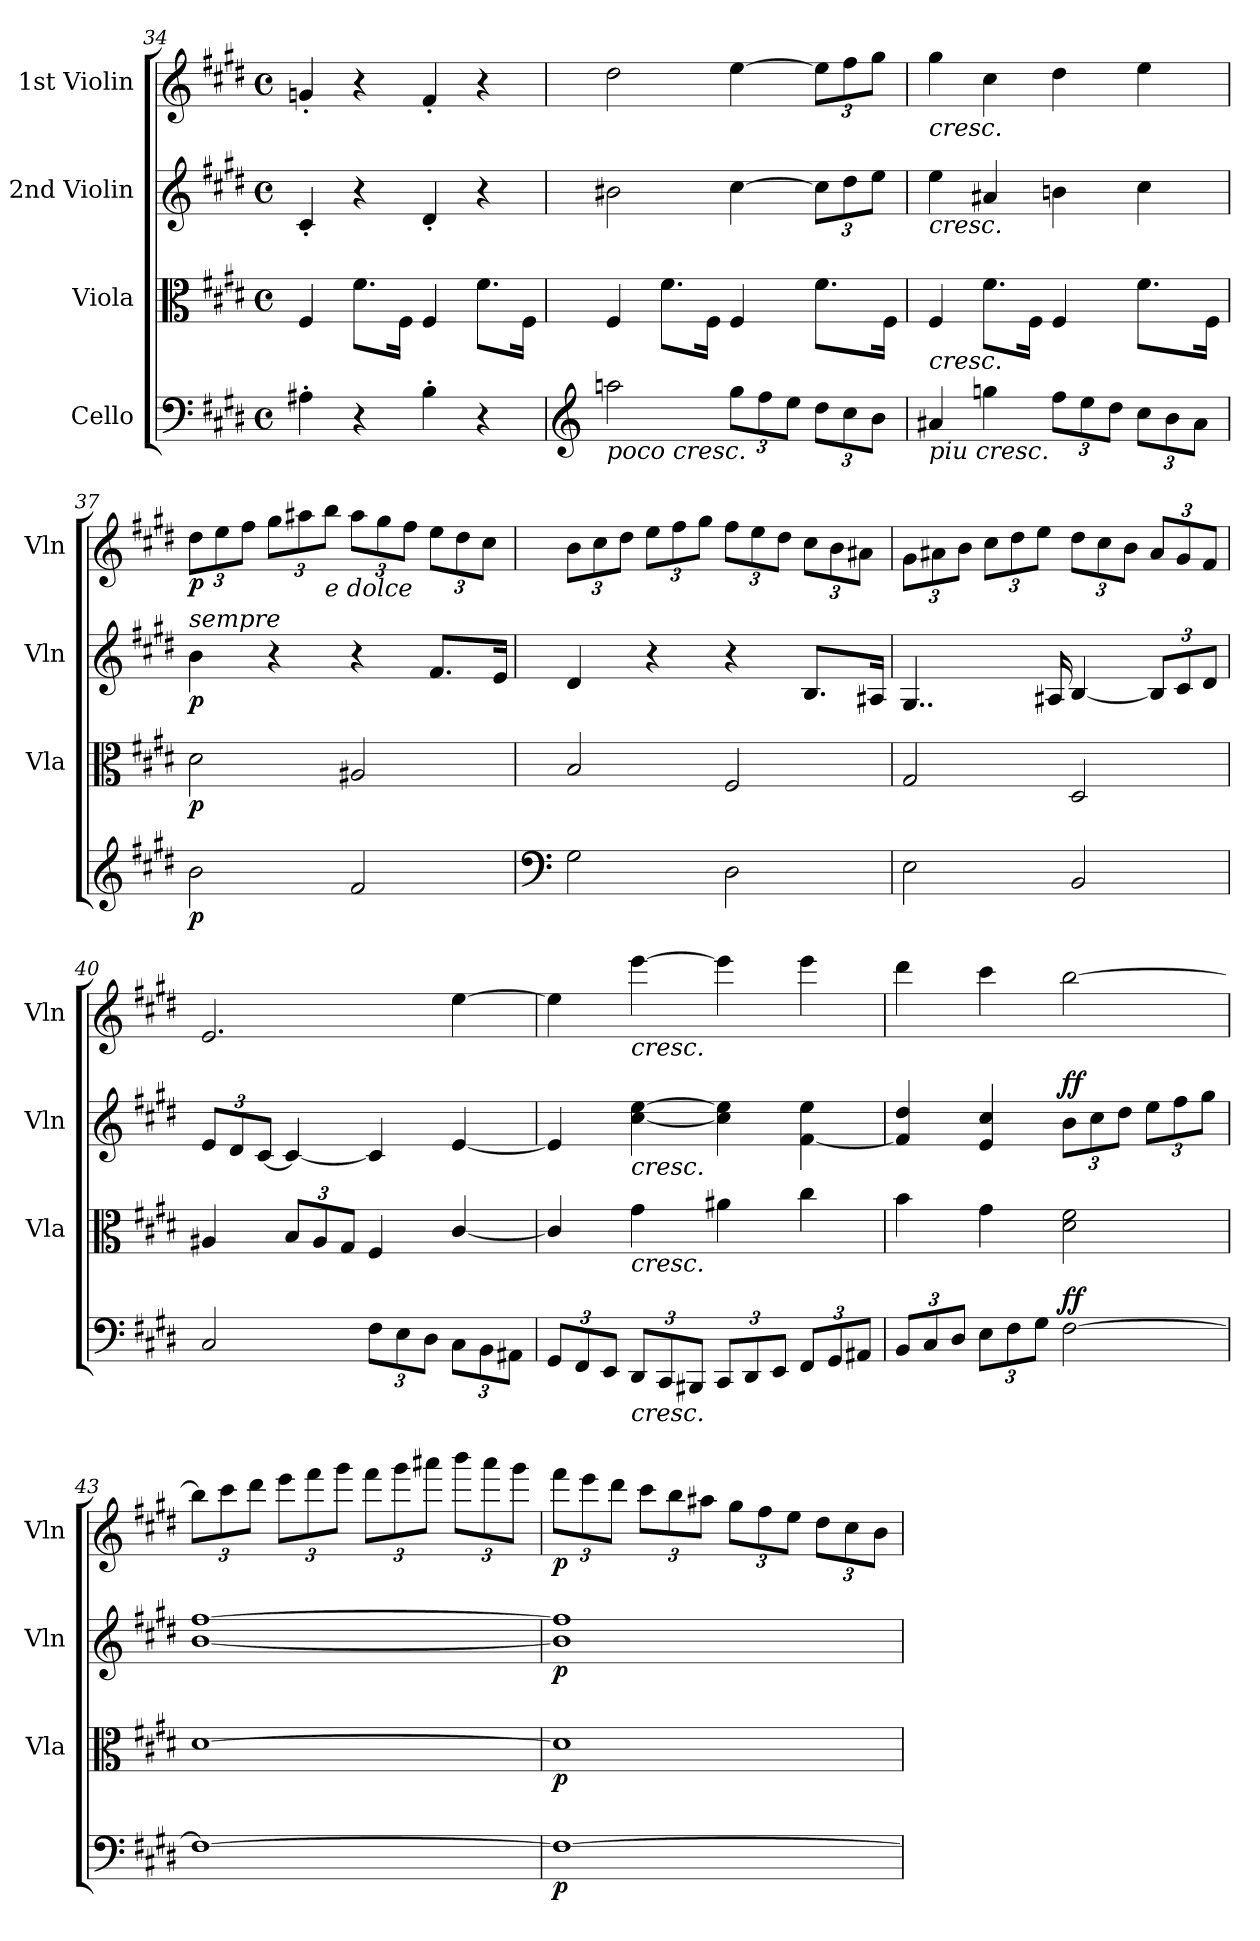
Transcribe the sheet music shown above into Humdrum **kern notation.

**kern	**dynam	**kern	**dynam	**kern	**dynam	**kern	**dynam
*part4	*part4	*part3	*part3	*part2	*part2	*part1	*part1
*staff4	*staff4	*staff3	*staff3	*staff2	*staff2	*staff1	*staff1
*I"Cello	*	*I"Viola	*	*I"2nd Violin	*	*I"1st Violin	*
*	*	*I'Vla	*	*I'Vln	*	*I'Vln	*
*clefF4	*	*clefC3	*	*clefG2	*	*clefG2	*
*k[f#c#g#d#]	*	*k[f#c#g#d#]	*	*k[f#c#g#d#]	*	*k[f#c#g#d#]	*
*M4/4	*	*M4/4	*	*M4/4	*	*M4/4	*
*met(c)	*	*met(c)	*	*met(c)	*	*met(c)	*
=34	=34	=34	=34	=34	=34	=34	=34
4A#X'\	.	4F#/	.	4c#'/	.	4gn'/	.
4r	.	8.f#\L	.	4r	.	4r	.
.	.	16F#\Jk	.	.	.	.	.
4B'\	.	4F#/	.	4d#'/	.	4f#'/	.
4r	.	8.f#\L	.	4r	.	4r	.
.	.	16F#\Jk	.	.	.	.	.
!!LO:PB:g=z
=35	=35	=35	=35	=35	=35	=35	=35
*clefG2	*	*	*	*	*	*	*
!LO:TX:b:i:t=poco cresc.	!	!	!	!	!	!	!
2aan\	.	4F#/	.	2b#X\	.	2dd#\	.
.	.	8.f#\L	.	.	.	.	.
.	.	16F#\Jk	.	.	.	.	.
*Xbrackettup	*	*	*	*	*	*	*
12gg#\L	.	4F#/	.	[4cc#\	.	[4ee\	.
12ff#\	.	.	.	.	.	.	.
12ee\J	.	.	.	.	.	.	.
*	*	*	*	*Xbrackettup	*	*Xbrackettup	*
12dd#\L	.	8.f#\L	.	12cc#\L]	.	12ee\L]	.
12cc#\	.	.	.	12dd#\	.	12ff#\	.
12b\J	.	.	.	12ee\J	.	12gg#\J	.
.	.	16F#\Jk	.	.	.	.	.
=36	=36	=36	=36	=36	=36	=36	=36
!	!	!	!	!	!	!LO:TX:b:i:t=cresc.	!
!	!	!	!	!LO:TX:b:i:t=cresc.	!	!	!
!	!	!LO:TX:b:i:t=cresc.	!	!	!	!	!
!LO:TX:b:i:t=piu cresc.	!	!	!	!	!	!	!
4a#X/	.	4F#/	.	4ee\	.	4gg#\	.
4ggn\	.	8.f#\L	.	4a#X/	.	4cc#\	.
.	.	16F#\Jk	.	.	.	.	.
12ff#\L	.	4F#/	.	4bn\	.	4dd#\	.
12ee\	.	.	.	.	.	.	.
12dd#\J	.	.	.	.	.	.	.
12cc#\L	.	8.f#\L	.	4cc#\	.	4ee\	.
12b\	.	.	.	.	.	.	.
12a#\J	.	.	.	.	.	.	.
.	.	16F#\Jk	.	.	.	.	.
=37	=37	=37	=37	=37	=37	=37	=37
!	!	!	!	!LO:TX:a:i:t=sempre	!	!	!
!	!LO:DY:b	!	!LO:DY:b	!	!LO:DY:b	!	!LO:DY:b
2b\	p	2d#\	p	4b\	p	12dd#\L	p
.	.	.	.	.	.	12ee\	.
.	.	.	.	.	.	12ff#\J	.
.	.	.	.	4r	.	12gg#\L	.
.	.	.	.	.	.	12aa#X\	.
!	!	!	!	!	!	!LO:TX:b:i:t=e dolce	!
.	.	.	.	.	.	12bb\J	.
2f#/	.	2A#X/	.	4r	.	12aa#\L	.
.	.	.	.	.	.	12gg#\	.
.	.	.	.	.	.	12ff#\J	.
.	.	.	.	8.f#/L	.	12ee\L	.
.	.	.	.	.	.	12dd#\	.
.	.	.	.	.	.	12cc#\J	.
.	.	.	.	16e/Jk	.	.	.
!!LO:LB:g=z
=38	=38	=38	=38	=38	=38	=38	=38
*clefF4	*	*	*	*	*	*	*
2G#\	.	2B/	.	4d#/	.	12b\L	.
.	.	.	.	.	.	12cc#\	.
.	.	.	.	.	.	12dd#\J	.
.	.	.	.	4r	.	12ee\L	.
.	.	.	.	.	.	12ff#\	.
.	.	.	.	.	.	12gg#\J	.
2D#\	.	2F#/	.	4r	.	12ff#\L	.
.	.	.	.	.	.	12ee\	.
.	.	.	.	.	.	12dd#\J	.
.	.	.	.	8.B/L	.	12cc#\L	.
.	.	.	.	.	.	12b\	.
.	.	.	.	.	.	12a#X\J	.
.	.	.	.	16A#X/Jk	.	.	.
=39	=39	=39	=39	=39	=39	=39	=39
2E\	.	2G#/	.	4..G#/	.	12g#\L	.
.	.	.	.	.	.	12a#X\	.
.	.	.	.	.	.	12b\J	.
.	.	.	.	.	.	12cc#\L	.
.	.	.	.	.	.	12dd#\	.
.	.	.	.	.	.	12ee\J	.
.	.	.	.	16A#X/	.	.	.
2BB/	.	2D#/	.	[4B/	.	12dd#\L	.
.	.	.	.	.	.	12cc#\	.
.	.	.	.	.	.	12b\J	.
.	.	.	.	12B/L]	.	12a#/L	.
.	.	.	.	12c#/	.	12g#/	.
.	.	.	.	12d#/J	.	12f#/J	.
!!LO:LB:g=z
=40	=40	=40	=40	=40	=40	=40	=40
2C#/	.	4A#X/	.	12e/L	.	2.e/	.
.	.	.	.	12d#/	.	.	.
.	.	.	.	[12c#/J	.	.	.
*	*	*Xbrackettup	*	*	*	*	*
.	.	12B/L	.	4c#/_	.	.	.
.	.	12A#/	.	.	.	.	.
.	.	12G#/J	.	.	.	.	.
12F#\L	.	4F#/	.	4c#/]	.	.	.
12E\	.	.	.	.	.	.	.
12D#\J	.	.	.	.	.	.	.
12C#\L	.	[4c#/	.	[4e/	.	[4ee\	.
12BB\	.	.	.	.	.	.	.
12AA#X\J	.	.	.	.	.	.	.
!!LO:PB:g=z
=41	=41	=41	=41	=41	=41	=41	=41
12GG#/L	.	4c#/]	.	4e/]	.	4ee\]	.
12FF#/	.	.	.	.	.	.	.
12EE/J	.	.	.	.	.	.	.
!	!	!	!	!	!	!LO:TX:b:i:t=cresc.	!
!	!	!	!	!LO:TX:b:i:t=cresc.	!	!	!
!	!	!LO:TX:b:i:t=cresc.	!	!	!	!	!
!LO:TX:b:i:t=cresc.	!	!	!	!	!	!	!
12DD#/L	.	4g#\	.	[4cc#\ [4ee\	.	[4eee\	.
12CC#/	.	.	.	.	.	.	.
12BBB#X/J	.	.	.	.	.	.	.
12CC#/L	.	4a#X\	.	4cc#\] 4ee\]	.	4eee\]	.
12DD#/	.	.	.	.	.	.	.
12EE/J	.	.	.	.	.	.	.
12FF#/L	.	4cc#\	.	[4f#\ 4ee\	.	4eee\	.
12GG#/	.	.	.	.	.	.	.
12AA#X/J	.	.	.	.	.	.	.
=42	=42	=42	=42	=42	=42	=42	=42
12BB/L	.	4b\	.	4f#/] 4dd#/	.	4ddd#\	.
12C#/	.	.	.	.	.	.	.
12D#/J	.	.	.	.	.	.	.
12E\L	.	4g#\	.	4e/ 4cc#/	.	4ccc#\	.
12F#\	.	.	.	.	.	.	.
12G#\J	.	.	.	.	.	.	.
!	!LO:DY:b	!	!	!	!	!	!
!	!LO:DY:n=1:a	!	!	!	!LO:DY:b	!	!
!	!	!	!	!	!LO:DY:n=1:a	!	!
[2F#\	f f	2d#\ 2f#\	.	12b\L	f f	[2bb\	.
.	.	.	.	12cc#\	.	.	.
.	.	.	.	12dd#\J	.	.	.
.	.	.	.	12ee\L	.	.	.
.	.	.	.	12ff#\	.	.	.
.	.	.	.	12gg#\J	.	.	.
!!LO:LB:g=z
=43	=43	=43	=43	=43	=43	=43	=43
1F#_	.	[1d#	.	[1b [1ff#	.	12bb\L]	.
.	.	.	.	.	.	12ccc#\	.
.	.	.	.	.	.	12ddd#\J	.
.	.	.	.	.	.	12eee\L	.
.	.	.	.	.	.	12fff#\	.
.	.	.	.	.	.	12ggg#\J	.
.	.	.	.	.	.	12fff#\L	.
.	.	.	.	.	.	12ggg#\	.
.	.	.	.	.	.	12aaa#X\J	.
.	.	.	.	.	.	12bbb\L	.
.	.	.	.	.	.	12aaa#\	.
.	.	.	.	.	.	12ggg#\J	.
=44	=44	=44	=44	=44	=44	=44	=44
!	!LO:DY:b	!	!LO:DY:b	!	!LO:DY:b	!	!LO:DY:b
1F#_	p	1d#]	p	1b] 1ff#]	p	12fff#\L	p
.	.	.	.	.	.	12eee\	.
.	.	.	.	.	.	12ddd#\J	.
.	.	.	.	.	.	12ccc#\L	.
.	.	.	.	.	.	12bb\	.
.	.	.	.	.	.	12aa#X\J	.
.	.	.	.	.	.	12gg#\L	.
.	.	.	.	.	.	12ff#\	.
.	.	.	.	.	.	12ee\J	.
.	.	.	.	.	.	12dd#\L	.
.	.	.	.	.	.	12cc#\	.
.	.	.	.	.	.	12b\J	.
=	=	=	=	=	=	=	=
*-	*-	*-	*-	*-	*-	*-	*-
